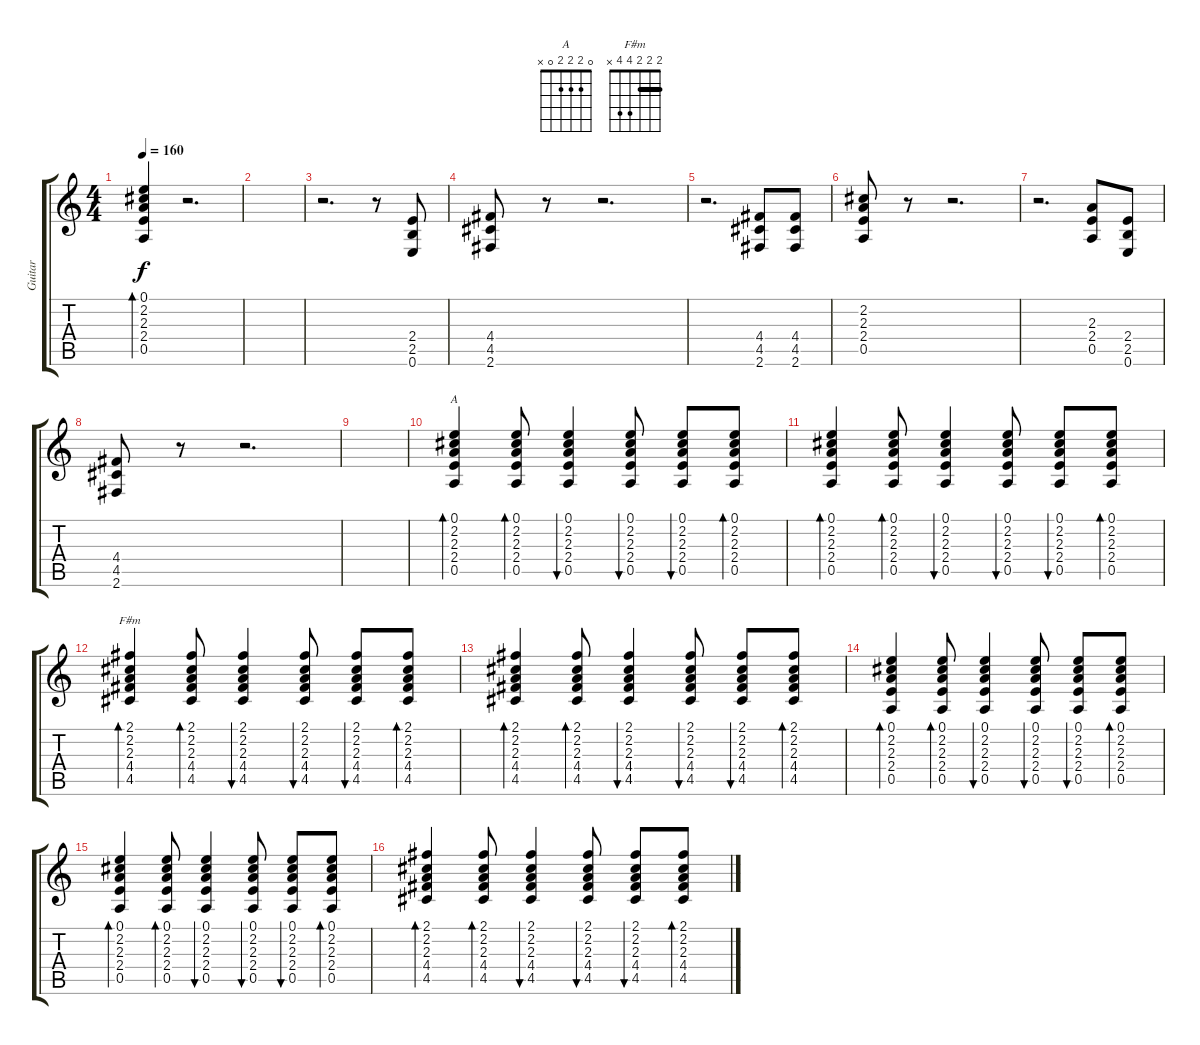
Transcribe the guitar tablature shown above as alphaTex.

\track ("Guitar" "Guitar") {instrument electricguitarclean}
\staff {score tabs}
\tuning (E4 B3 G3 D3 A2 E2) {hide}
\chord ("A" 0 2 2 2 0 x)
\chord ("F#m" 2 2 2 4 4 x) {barre 2}
\ts (4 4)
\tempo 160
\clef g2
\ks c
(0.1 2.2 2.3 2.4 0.5).4{bd 30 dy f} r.2{d} |
|
r.2{d} r.8 (2.4 2.5 0.6).8 |
(4.4 4.5 2.6).8 r.8 r.2{d} |
r.2{d} (4.4 4.5 2.6).8 (4.4 4.5 2.6).8 |
(2.2 2.3 2.4 0.5).8 r.8 r.2{d} |
r.2{d} (2.3 2.4 0.5).8 (2.4 2.5 0.6).8 |
(4.4 4.5 2.6).8 r.8 r.2{d} |
|
(0.1 2.2 2.3 2.4 0.5).4{bd 30 ch "A"} (0.1 2.2 2.3 2.4 0.5).8{bd 30} (0.1 2.2 2.3 2.4 0.5).4{bu 30} (0.1 2.2 2.3 2.4 0.5).8{bu 30} (0.1 2.2 2.3 2.4 0.5).8{bu 30} (0.1 2.2 2.3 2.4 0.5).8{bd 30} |
(0.1 2.2 2.3 2.4 0.5).4{bd 30} (0.1 2.2 2.3 2.4 0.5).8{bd 30} (0.1 2.2 2.3 2.4 0.5).4{bu 30} (0.1 2.2 2.3 2.4 0.5).8{bu 30} (0.1 2.2 2.3 2.4 0.5).8{bu 30} (0.1 2.2 2.3 2.4 0.5).8{bd 30} |
(2.1 2.2 2.3 4.4 4.5).4{bd 30 ch "F#m"} (2.1 2.2 2.3 4.4 4.5).8{bd 30} (2.1 2.2 2.3 4.4 4.5).4{bu 30} (2.1 2.2 2.3 4.4 4.5).8{bu 30} (2.1 2.2 2.3 4.4 4.5).8{bu 30} (2.1 2.2 2.3 4.4 4.5).8{bd 30} |
(2.1 2.2 2.3 4.4 4.5).4{bd 30} (2.1 2.2 2.3 4.4 4.5).8{bd 30} (2.1 2.2 2.3 4.4 4.5).4{bu 30} (2.1 2.2 2.3 4.4 4.5).8{bu 30} (2.1 2.2 2.3 4.4 4.5).8{bu 30} (2.1 2.2 2.3 4.4 4.5).8{bd 30} |
(0.1 2.2 2.3 2.4 0.5).4{bd 30} (0.1 2.2 2.3 2.4 0.5).8{bd 30} (0.1 2.2 2.3 2.4 0.5).4{bu 30} (0.1 2.2 2.3 2.4 0.5).8{bu 30} (0.1 2.2 2.3 2.4 0.5).8{bu 30} (0.1 2.2 2.3 2.4 0.5).8{bd 30} |
(0.1 2.2 2.3 2.4 0.5).4{bd 30} (0.1 2.2 2.3 2.4 0.5).8{bd 30} (0.1 2.2 2.3 2.4 0.5).4{bu 30} (0.1 2.2 2.3 2.4 0.5).8{bu 30} (0.1 2.2 2.3 2.4 0.5).8{bu 30} (0.1 2.2 2.3 2.4 0.5).8{bd 30} |
(2.1 2.2 2.3 4.4 4.5).4{bd 30} (2.1 2.2 2.3 4.4 4.5).8{bd 30} (2.1 2.2 2.3 4.4 4.5).4{bu 30} (2.1 2.2 2.3 4.4 4.5).8{bu 30} (2.1 2.2 2.3 4.4 4.5).8{bu 30} (2.1 2.2 2.3 4.4 4.5).8{bd 30}
